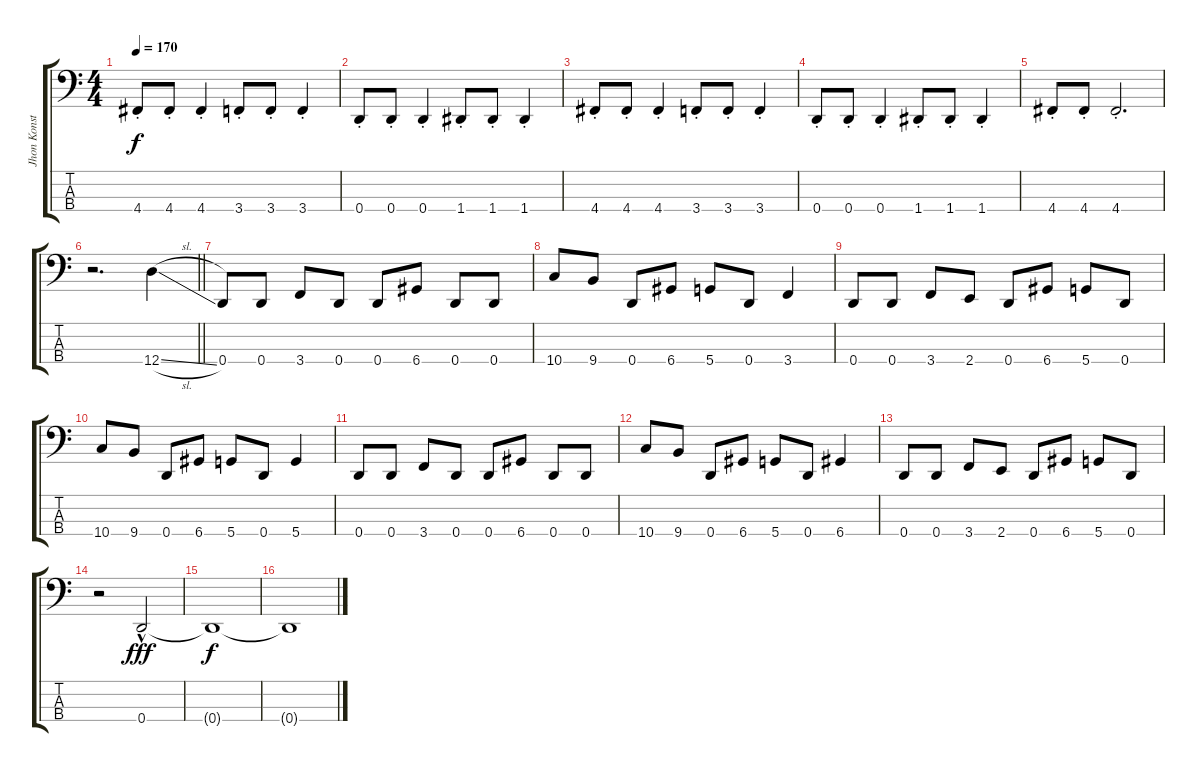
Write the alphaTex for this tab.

\track ("Jhon Konstantine" "Jhon Konst") {instrument slapbass1}
\staff {score tabs}
\tuning (G2 D2 A1 D1) {hide}
\ts (4 4)
\tempo 170
\clef f4
\ks c
4.4{st}.8{dy f} 4.4{st}.8 4.4{st}.4 3.4{st}.8 3.4{st}.8 3.4{st}.4 |
0.4{st}.8 0.4{st}.8 0.4{st}.4 1.4{st}.8 1.4{st}.8 1.4{st}.4 |
4.4{st}.8 4.4{st}.8 4.4{st}.4 3.4{st}.8 3.4{st}.8 3.4{st}.4 |
0.4{st}.8 0.4{st}.8 0.4{st}.4 1.4{st}.8 1.4{st}.8 1.4{st}.4 |
4.4{st}.8 4.4{st}.8 4.4{st}.2{d} |
\barLineRight lightlight
r.2{d} 12.4{sl}.4 |
0.4.8 0.4.8 3.4.8 0.4.8 0.4.8 6.4.8 0.4.8 0.4.8 |
10.4.8 9.4.8 0.4.8 6.4.8 5.4.8 0.4.8 3.4.4 |
0.4.8 0.4.8 3.4.8 2.4.8 0.4.8 6.4.8 5.4.8 0.4.8 |
10.4.8 9.4.8 0.4.8 6.4.8 5.4.8 0.4.8 5.4.4 |
0.4.8 0.4.8 3.4.8 0.4.8 0.4.8 6.4.8 0.4.8 0.4.8 |
10.4.8 9.4.8 0.4.8 6.4.8 5.4.8 0.4.8 6.4.4 |
0.4.8 0.4.8 3.4.8 2.4.8 0.4.8 6.4.8 5.4.8 0.4.8 |
r.2 0.4{hac}.2{dy fff} |
0.4{t}.1{dy f} |
0.4{t}.1
